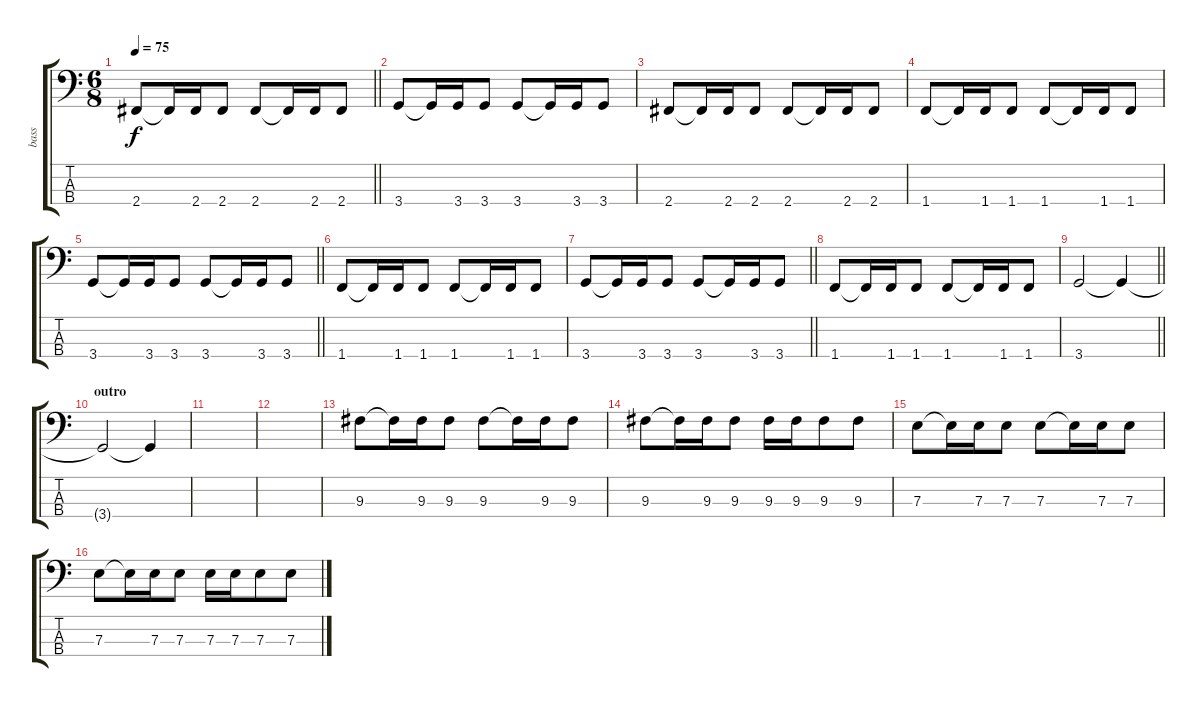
\track ("bass" "bass") {instrument electricbassfinger}
\staff {score tabs}
\tuning (G2 D2 A1 E1) {hide}
\ts (6 8)
\tempo 75
\clef f4
\barLineRight lightlight
\ks c
2.4.8{dy f} 2.4{t}.16 2.4.16 2.4.8 2.4.8 2.4{t}.16 2.4.16 2.4.8 |
3.4.8 3.4{t}.16 3.4.16 3.4.8 3.4.8 3.4{t}.16 3.4.16 3.4.8 |
2.4.8 2.4{t}.16 2.4.16 2.4.8 2.4.8 2.4{t}.16 2.4.16 2.4.8 |
1.4.8 1.4{t}.16 1.4.16 1.4.8 1.4.8 1.4{t}.16 1.4.16 1.4.8 |
\barLineRight lightlight
3.4.8 3.4{t}.16 3.4.16 3.4.8 3.4.8 3.4{t}.16 3.4.16 3.4.8 |
1.4.8 1.4{t}.16 1.4.16 1.4.8 1.4.8 1.4{t}.16 1.4.16 1.4.8 |
\barLineRight lightlight
3.4.8 3.4{t}.16 3.4.16 3.4.8 3.4.8 3.4{t}.16 3.4.16 3.4.8 |
1.4.8 1.4{t}.16 1.4.16 1.4.8 1.4.8 1.4{t}.16 1.4.16 1.4.8 |
\barLineRight lightlight
3.4.2 3.4{t}.4 |
\section ("" "outro")
3.4{t}.2 3.4{t}.4 |
|
|
9.3.8 9.3{t}.16 9.3.16 9.3.8 9.3.8 9.3{t}.16 9.3.16 9.3.8 |
9.3.8 9.3{t}.16 9.3.16 9.3.8 9.3.16 9.3.16 9.3.8 9.3.8 |
7.3.8 7.3{t}.16 7.3.16 7.3.8 7.3.8 7.3{t}.16 7.3.16 7.3.8 |
7.3.8 7.3{t}.16 7.3.16 7.3.8 7.3.16 7.3.16 7.3.8 7.3.8
